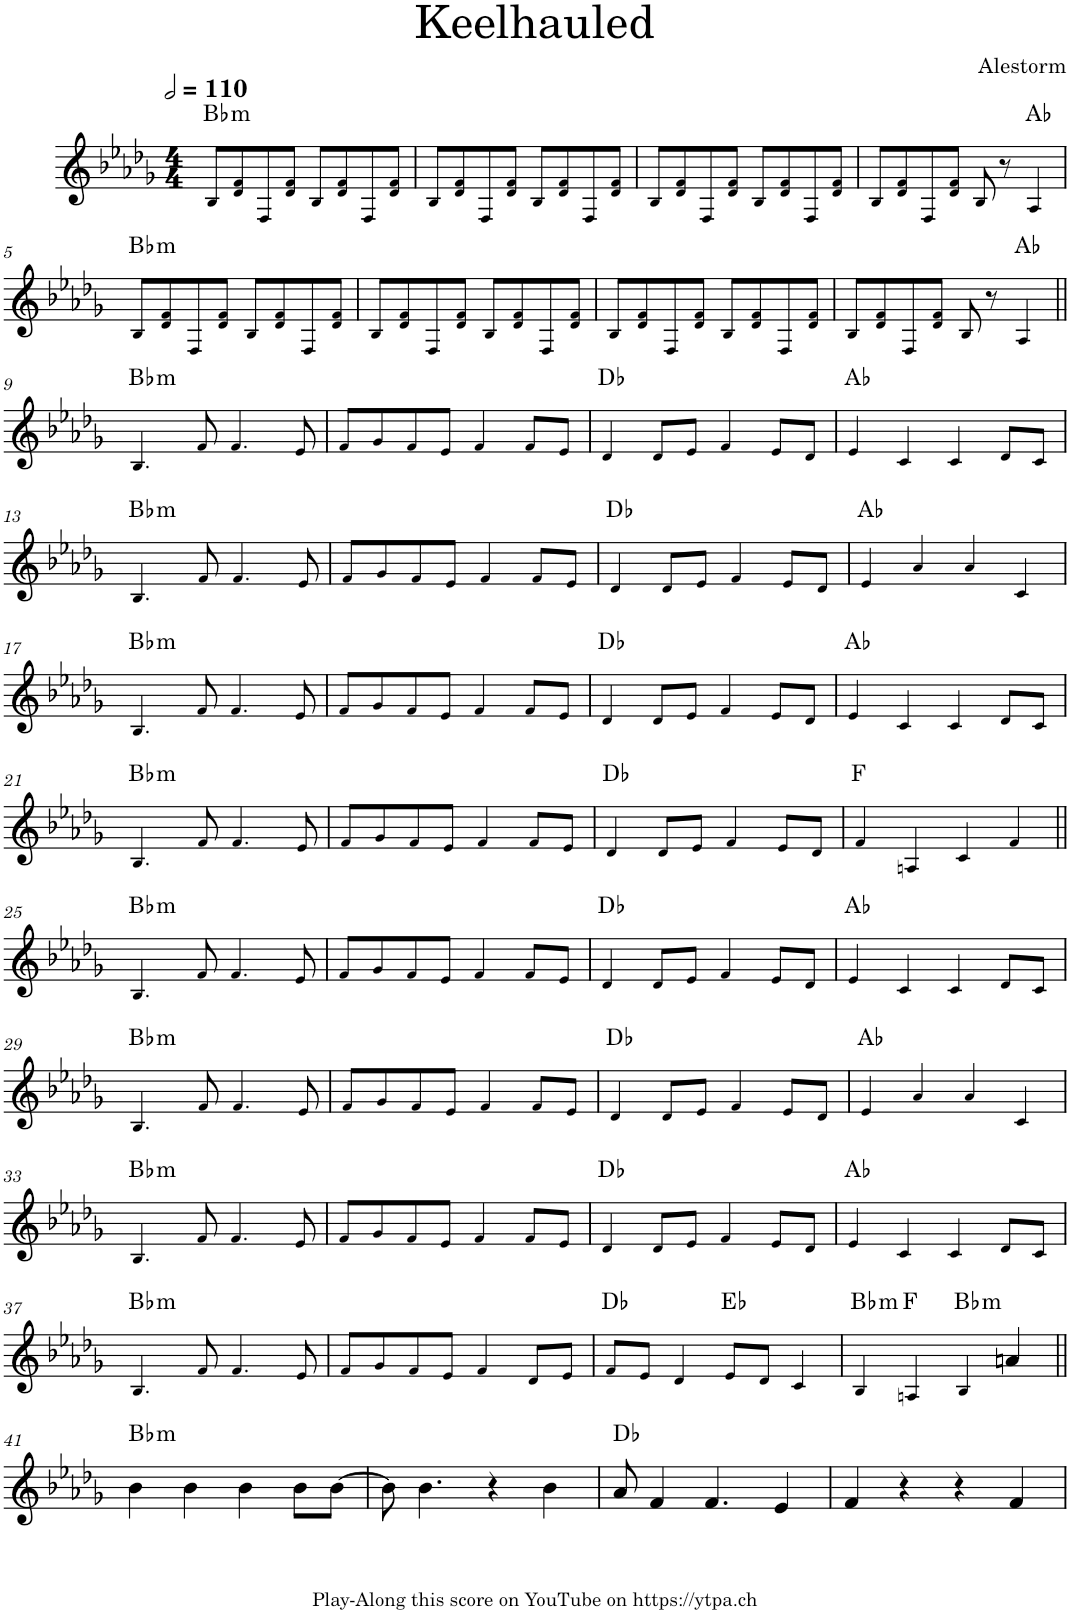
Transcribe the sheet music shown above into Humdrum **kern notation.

**kern	**harte
*part1	*part1
*staff1	*
*I"Piano	*
*I'Pno.	*
*clefG2	*
*k[b-e-a-d-g-]	*
*M4/4	*
*MM220	*
=1	=1
!	!LO:H:kt=m
8B-!/L	Bb:min
8d-!/ 8f!/	.
8F!/	.
8d-!/ 8f!/J	.
8B-!/L	.
8d-!/ 8f!/	.
8F!/	.
8d-!/ 8f!/J	.
=2	=2
8B-!/L	.
8d-!/ 8f!/	.
8F!/	.
8d-!/ 8f!/J	.
8B-!/L	.
8d-!/ 8f!/	.
8F!/	.
8d-!/ 8f!/J	.
=3	=3
8B-!/L	.
8d-!/ 8f!/	.
8F!/	.
8d-!/ 8f!/J	.
8B-!/L	.
8d-!/ 8f!/	.
8F!/	.
8d-!/ 8f!/J	.
=4	=4
8B-!/L	.
8d-!/ 8f!/	.
8F!/	.
8d-!/ 8f!/J	.
8B-!/	.
8r	.
4A-!/	Ab:maj
!!LO:LB:g=z
=5	=5
!	!LO:H:kt=m
8B-!/L	Bb:min
8d-!/ 8f!/	.
8F!/	.
8d-!/ 8f!/J	.
8B-!/L	.
8d-!/ 8f!/	.
8F!/	.
8d-!/ 8f!/J	.
=6	=6
8B-!/L	.
8d-!/ 8f!/	.
8F!/	.
8d-!/ 8f!/J	.
8B-!/L	.
8d-!/ 8f!/	.
8F!/	.
8d-!/ 8f!/J	.
=7	=7
8B-!/L	.
8d-!/ 8f!/	.
8F!/	.
8d-!/ 8f!/J	.
8B-!/L	.
8d-!/ 8f!/	.
8F!/	.
8d-!/ 8f!/J	.
=8	=8
8B-!/L	.
8d-!/ 8f!/	.
8F!/	.
8d-!/ 8f!/J	.
8B-!/	.
8r	.
4A-!/	Ab:maj
!!LO:LB:g=z
=9||	=9||
!	!LO:H:kt=m
4.B-!/	Bb:min
8f!/	.
4.f!/	.
8e-!/	.
=10	=10
8f!/L	.
8g-!/	.
8f!/	.
8e-!/J	.
4f!/	.
8f!/L	.
8e-!/J	.
=11	=11
4d-!/	Db:maj
8d-!/L	.
8e-!/J	.
4f!/	.
8e-!/L	.
8d-!/J	.
=12	=12
4e-!/	Ab:maj
4c!/	.
4c!/	.
8d-!/L	.
8c!/J	.
!!LO:LB:g=z
=13	=13
!	!LO:H:kt=m
4.B-!/	Bb:min
8f!/	.
4.f!/	.
8e-!/	.
=14	=14
8f!/L	.
8g-!/	.
8f!/	.
8e-!/J	.
4f!/	.
8f!/L	.
8e-!/J	.
=15	=15
4d-!/	Db:maj
8d-!/L	.
8e-!/J	.
4f!/	.
8e-!/L	.
8d-!/J	.
=16	=16
4e-!/	Ab:maj
4a-!/	.
4a-!/	.
4c!/	.
!!LO:LB:g=z
=17	=17
!	!LO:H:kt=m
4.B-!/	Bb:min
8f!/	.
4.f!/	.
8e-!/	.
=18	=18
8f!/L	.
8g-!/	.
8f!/	.
8e-!/J	.
4f!/	.
8f!/L	.
8e-!/J	.
=19	=19
4d-!/	Db:maj
8d-!/L	.
8e-!/J	.
4f!/	.
8e-!/L	.
8d-!/J	.
=20	=20
4e-!/	Ab:maj
4c!/	.
4c!/	.
8d-!/L	.
8c!/J	.
!!LO:LB:g=z
=21	=21
!	!LO:H:kt=m
4.B-!/	Bb:min
8f!/	.
4.f!/	.
8e-!/	.
=22	=22
8f!/L	.
8g-!/	.
8f!/	.
8e-!/J	.
4f!/	.
8f!/L	.
8e-!/J	.
=23	=23
4d-!/	Db:maj
8d-!/L	.
8e-!/J	.
4f!/	.
8e-!/L	.
8d-!/J	.
=24	=24
4f!/	F:maj
4An!/	.
4c!/	.
4f!/	.
!!LO:LB:g=z
=25||	=25||
!	!LO:H:kt=m
4.B-!/	Bb:min
8f!/	.
4.f!/	.
8e-!/	.
=26	=26
8f!/L	.
8g-!/	.
8f!/	.
8e-!/J	.
4f!/	.
8f!/L	.
8e-!/J	.
=27	=27
4d-!/	Db:maj
8d-!/L	.
8e-!/J	.
4f!/	.
8e-!/L	.
8d-!/J	.
=28	=28
4e-!/	Ab:maj
4c!/	.
4c!/	.
8d-!/L	.
8c!/J	.
!!LO:LB:g=z
=29	=29
!	!LO:H:kt=m
4.B-!/	Bb:min
8f!/	.
4.f!/	.
8e-!/	.
=30	=30
8f!/L	.
8g-!/	.
8f!/	.
8e-!/J	.
4f!/	.
8f!/L	.
8e-!/J	.
=31	=31
4d-!/	Db:maj
8d-!/L	.
8e-!/J	.
4f!/	.
8e-!/L	.
8d-!/J	.
=32	=32
4e-!/	Ab:maj
4a-!/	.
4a-!/	.
4c!/	.
!!LO:LB:g=z
=33	=33
!	!LO:H:kt=m
4.B-!/	Bb:min
8f!/	.
4.f!/	.
8e-!/	.
=34	=34
8f!/L	.
8g-!/	.
8f!/	.
8e-!/J	.
4f!/	.
8f!/L	.
8e-!/J	.
=35	=35
4d-!/	Db:maj
8d-!/L	.
8e-!/J	.
4f!/	.
8e-!/L	.
8d-!/J	.
=36	=36
4e-!/	Ab:maj
4c!/	.
4c!/	.
8d-!/L	.
8c!/J	.
!!LO:LB:g=z
=37	=37
!	!LO:H:kt=m
4.B-!/	Bb:min
8f!/	.
4.f!/	.
8e-!/	.
=38	=38
8f!/L	.
8g-!/	.
8f!/	.
8e-!/J	.
4f!/	.
8d-!/L	.
8e-!/J	.
=39	=39
8f!/L	Db:maj
8e-!/J	.
4d-!/	.
8e-!/L	Eb:maj
8d-!/J	.
4c!/	.
=40	=40
!	!LO:H:kt=m
4B-!/	Bb:min
4An!/	F:maj
!	!LO:H:kt=m
4B-!/	Bb:min
4an/	.
!!LO:LB:g=z
=41||	=41||
!	!LO:H:kt=m
4b-\	Bb:min
4b-\	.
4b-\	.
8b-\L	.
[8b-\J	.
=42	=42
8b-\]	.
4.b-\	.
4r	.
4b-\	.
=43	=43
8a-/	Db:maj
4f/	.
4.f/	.
4e-/	.
=44	=44
4f/	.
4r	.
4r	.
4f/	.
=	=
*-	*-
